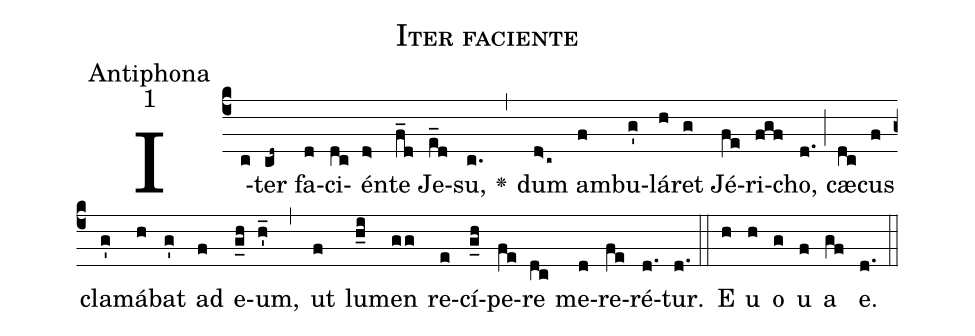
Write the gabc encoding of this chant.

name:Iter faciente;
office-part:Antiphona;
mode:1;
%%
(c4)I(c)ter(cd~) fa(d)ci(dc)én(d>)te(f_d) Je(e_d)su,(c.) <v>\greheightstar</v>(,) dum(d>c~) am(f)bu(g')lá(h)ret(g) Jé(fe)ri(fgf)cho,(d.) (;) cæ(dc)cus(f) cla(g')má(h)bat(g') ad(f) e(g_h)um,(h_') (,) ut(f) lu(h_i)men(gg) re(e)cí(g_h)pe(fe)re(dc) me(d)re(fe)ré(d.)tur.(d.) (::) E(h) u(h) o(g) u(f) a(gf) e.(d.) (::)
